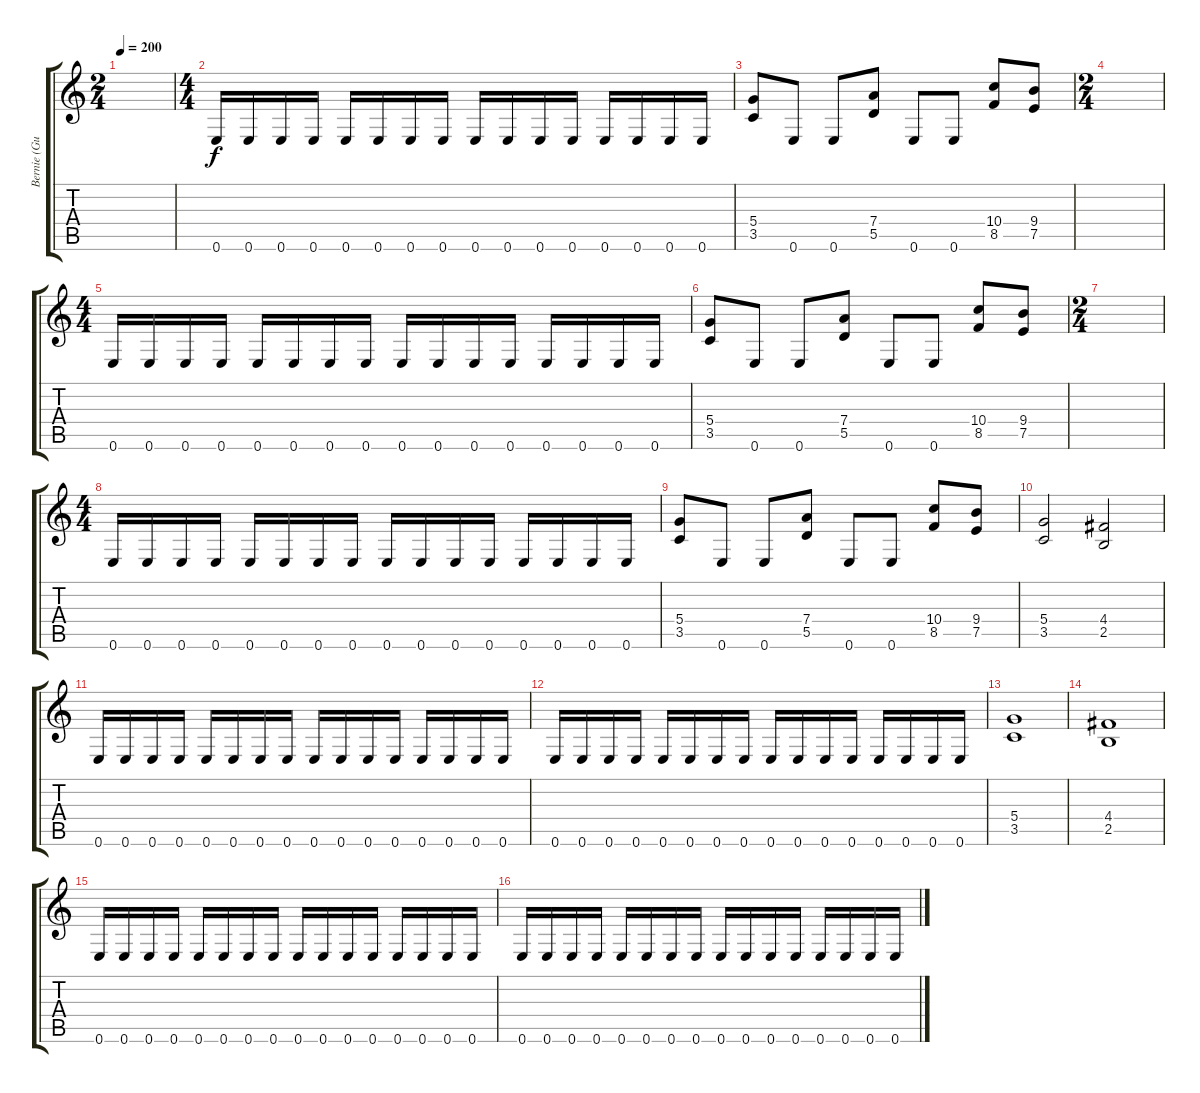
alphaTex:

\track ("Bernie (Guitar)" "Bernie (Gu") {instrument distortionguitar}
\staff {score tabs}
\tuning (E4 B3 G3 D3 A2 E2) {hide}
\ts (2 4)
\tempo 200
\clef g2
\ks c
|
\ts (4 4)
0.6.16 0.6.16 0.6.16 0.6.16 0.6.16 0.6.16 0.6.16 0.6.16 0.6.16 0.6.16 0.6.16 0.6.16 0.6.16 0.6.16 0.6.16 0.6.16 |
(5.4 3.5).8 0.6.8 0.6.8 (7.4 5.5).8 0.6.8 0.6.8 (10.4 8.5).8 (9.4 7.5).8 |
\ts (2 4)
|
\ts (4 4)
0.6.16 0.6.16 0.6.16 0.6.16 0.6.16 0.6.16 0.6.16 0.6.16 0.6.16 0.6.16 0.6.16 0.6.16 0.6.16 0.6.16 0.6.16 0.6.16 |
(5.4 3.5).8 0.6.8 0.6.8 (7.4 5.5).8 0.6.8 0.6.8 (10.4 8.5).8 (9.4 7.5).8 |
\ts (2 4)
|
\ts (4 4)
0.6.16 0.6.16 0.6.16 0.6.16 0.6.16 0.6.16 0.6.16 0.6.16 0.6.16 0.6.16 0.6.16 0.6.16 0.6.16 0.6.16 0.6.16 0.6.16 |
(5.4 3.5).8 0.6.8 0.6.8 (7.4 5.5).8 0.6.8 0.6.8 (10.4 8.5).8 (9.4 7.5).8 |
(5.4 3.5).2 (4.4 2.5).2 |
0.6.16 0.6.16 0.6.16 0.6.16 0.6.16 0.6.16 0.6.16 0.6.16 0.6.16 0.6.16 0.6.16 0.6.16 0.6.16 0.6.16 0.6.16 0.6.16 |
0.6.16 0.6.16 0.6.16 0.6.16 0.6.16 0.6.16 0.6.16 0.6.16 0.6.16 0.6.16 0.6.16 0.6.16 0.6.16 0.6.16 0.6.16 0.6.16 |
(5.4 3.5).1 |
(4.4 2.5).1 |
0.6.16 0.6.16 0.6.16 0.6.16 0.6.16 0.6.16 0.6.16 0.6.16 0.6.16 0.6.16 0.6.16 0.6.16 0.6.16 0.6.16 0.6.16 0.6.16 |
0.6.16 0.6.16 0.6.16 0.6.16 0.6.16 0.6.16 0.6.16 0.6.16 0.6.16 0.6.16 0.6.16 0.6.16 0.6.16 0.6.16 0.6.16 0.6.16
